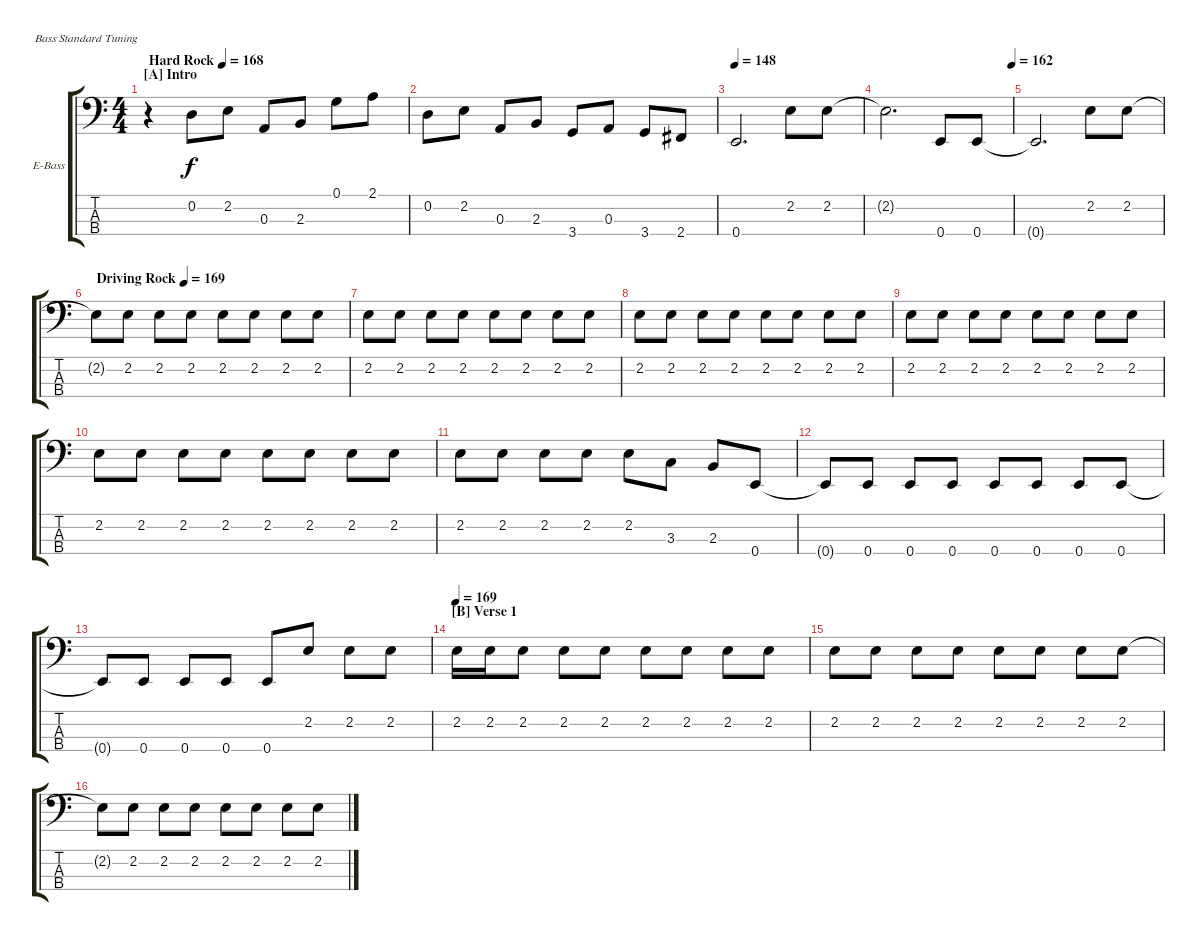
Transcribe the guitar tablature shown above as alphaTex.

\bracketExtendMode groupsimilarinstruments
\firstSystemTrackNameOrientation horizontal
\otherSystemsTrackNameOrientation horizontal
\track ("Jimmy Bain" "E-Bass") {instrument electricbasspick}
\staff {score tabs}
\tuning (G2 D2 A1 E1)
\ts (4 4)
\beaming (8 2 2 2 2)
\section ("A" "Intro")
\tempo (168 "Hard Rock")
\clef f4
\ks c
r.4{dy f instrument electricbasspick} 0.2.8 2.2.8 0.3.8 2.3.8 0.1.8 2.1.8 |
0.2.8 2.2.8 0.3.8 2.3.8 3.4.8 0.3.8 3.4.8 2.4.8 |
\tempo 148
0.4.2{d} 2.2.8 2.2.8 |
\tempo (162 1)
2.2{t}.2{d} 0.4.8 0.4.8 |
0.4{t}.2{d} 2.2.8 2.2.8 |
\tempo (169 "Driving Rock")
2.2{t}.8 2.2.8 2.2.8 2.2.8 2.2.8 2.2.8 2.2.8 2.2.8 |
2.2.8 2.2.8 2.2.8 2.2.8 2.2.8 2.2.8 2.2.8 2.2.8 |
2.2.8 2.2.8 2.2.8 2.2.8 2.2.8 2.2.8 2.2.8 2.2.8 |
2.2.8 2.2.8 2.2.8 2.2.8 2.2.8 2.2.8 2.2.8 2.2.8 |
2.2.8 2.2.8 2.2.8 2.2.8 2.2.8 2.2.8 2.2.8 2.2.8 |
2.2.8 2.2.8 2.2.8 2.2.8 2.2.8 3.3.8 2.3.8 0.4.8 |
0.4{t}.8 0.4.8 0.4.8 0.4.8 0.4.8 0.4.8 0.4.8 0.4.8 |
0.4{t}.8 0.4.8 0.4.8 0.4.8 0.4.8 2.2.8 2.2.8 2.2.8 |
\section ("B" "Verse 1")
\tempo 169
2.2.16 2.2.16 2.2.8 2.2.8 2.2.8 2.2.8 2.2.8 2.2.8 2.2.8 |
2.2.8 2.2.8 2.2.8 2.2.8 2.2.8 2.2.8 2.2.8 2.2.8 |
2.2{t}.8 2.2.8 2.2.8 2.2.8 2.2.8 2.2.8 2.2.8 2.2.8
